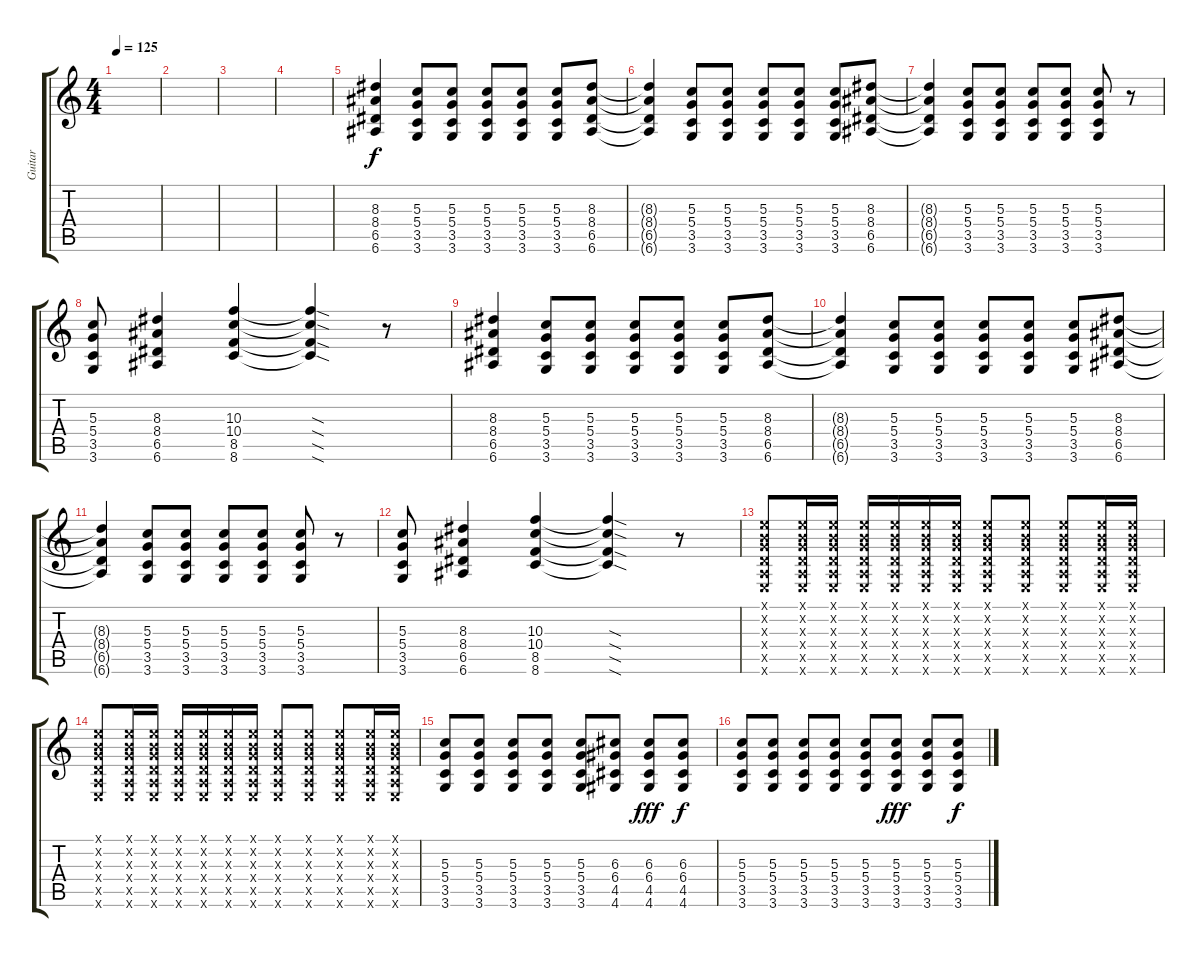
\track ("Guitar" "Guitar") {instrument overdrivenguitar}
\staff {score tabs}
\tuning (E4 B3 G3 D3 A2 E2) {hide}
\ts (4 4)
\tempo 125
\clef g2
\ks c
|
|
|
|
(8.3 8.4 6.5 6.6).4 (5.3 5.4 3.5 3.6).8 (5.3 5.4 3.5 3.6).8 (5.3 5.4 3.5 3.6).8 (5.3 5.4 3.5 3.6).8 (5.3 5.4 3.5 3.6).8 (8.3 8.4 6.5 6.6).8 |
(8.3{t} 8.4{t} 6.5{t} 6.6{t}).4 (5.3 5.4 3.5 3.6).8 (5.3 5.4 3.5 3.6).8 (5.3 5.4 3.5 3.6).8 (5.3 5.4 3.5 3.6).8 (5.3 5.4 3.5 3.6).8 (8.3 8.4 6.5 6.6).8 |
(8.3{t} 8.4{t} 6.5{t} 6.6{t}).4 (5.3 5.4 3.5 3.6).8 (5.3 5.4 3.5 3.6).8 (5.3 5.4 3.5 3.6).8 (5.3 5.4 3.5 3.6).8 (5.3 5.4 3.5 3.6).8 r.8 |
(5.3 5.4 3.5 3.6).8 (8.3 8.4 6.5 6.6).4 (10.3 10.4 8.5 8.6).4 (10.3{sod t} 10.4{sod t} 8.5{sod t} 8.6{sod t}).4 r.8 |
(8.3 8.4 6.5 6.6).4 (5.3 5.4 3.5 3.6).8 (5.3 5.4 3.5 3.6).8 (5.3 5.4 3.5 3.6).8 (5.3 5.4 3.5 3.6).8 (5.3 5.4 3.5 3.6).8 (8.3 8.4 6.5 6.6).8 |
(8.3{t} 8.4{t} 6.5{t} 6.6{t}).4 (5.3 5.4 3.5 3.6).8 (5.3 5.4 3.5 3.6).8 (5.3 5.4 3.5 3.6).8 (5.3 5.4 3.5 3.6).8 (5.3 5.4 3.5 3.6).8 (8.3 8.4 6.5 6.6).8 |
(8.3{t} 8.4{t} 6.5{t} 6.6{t}).4 (5.3 5.4 3.5 3.6).8 (5.3 5.4 3.5 3.6).8 (5.3 5.4 3.5 3.6).8 (5.3 5.4 3.5 3.6).8 (5.3 5.4 3.5 3.6).8 r.8 |
(5.3 5.4 3.5 3.6).8 (8.3 8.4 6.5 6.6).4 (10.3 10.4 8.5 8.6).4 (10.3{sod t} 10.4{sod t} 8.5{sod t} 8.6{sod t}).4 r.8 |
(0.1{x} 0.2{x} 0.3{x} 0.4{x} 0.5{x} 0.6{x}).8 (0.1{x} 0.2{x} 0.3{x} 0.4{x} 0.5{x} 0.6{x}).16 (0.1{x} 0.2{x} 0.3{x} 0.4{x} 0.5{x} 0.6{x}).16 (0.1{x} 0.2{x} 0.3{x} 0.4{x} 0.5{x} 0.6{x}).16 (0.1{x} 0.2{x} 0.3{x} 0.4{x} 0.5{x} 0.6{x}).16 (0.1{x} 0.2{x} 0.3{x} 0.4{x} 0.5{x} 0.6{x}).16 (0.1{x} 0.2{x} 0.3{x} 0.4{x} 0.5{x} 0.6{x}).16 (0.1{x} 0.2{x} 0.3{x} 0.4{x} 0.5{x} 0.6{x}).8 (0.1{x} 0.2{x} 0.3{x} 0.4{x} 0.5{x} 0.6{x}).8 (0.1{x} 0.2{x} 0.3{x} 0.4{x} 0.5{x} 0.6{x}).8 (0.1{x} 0.2{x} 0.3{x} 0.4{x} 0.5{x} 0.6{x}).16 (0.1{x} 0.2{x} 0.3{x} 0.4{x} 0.5{x} 0.6{x}).16 |
(0.1{x} 0.2{x} 0.3{x} 0.4{x} 0.5{x} 0.6{x}).8 (0.1{x} 0.2{x} 0.3{x} 0.4{x} 0.5{x} 0.6{x}).16 (0.1{x} 0.2{x} 0.3{x} 0.4{x} 0.5{x} 0.6{x}).16 (0.1{x} 0.2{x} 0.3{x} 0.4{x} 0.5{x} 0.6{x}).16 (0.1{x} 0.2{x} 0.3{x} 0.4{x} 0.5{x} 0.6{x}).16 (0.1{x} 0.2{x} 0.3{x} 0.4{x} 0.5{x} 0.6{x}).16 (0.1{x} 0.2{x} 0.3{x} 0.4{x} 0.5{x} 0.6{x}).16 (0.1{x} 0.2{x} 0.3{x} 0.4{x} 0.5{x} 0.6{x}).8 (0.1{x} 0.2{x} 0.3{x} 0.4{x} 0.5{x} 0.6{x}).8 (0.1{x} 0.2{x} 0.3{x} 0.4{x} 0.5{x} 0.6{x}).8 (0.1{x} 0.2{x} 0.3{x} 0.4{x} 0.5{x} 0.6{x}).16 (0.1{x} 0.2{x} 0.3{x} 0.4{x} 0.5{x} 0.6{x}).16 |
(5.3 5.4 3.5 3.6).8 (5.3 5.4 3.5 3.6).8 (5.3 5.4 3.5 3.6).8 (5.3 5.4 3.5 3.6).8 (5.3 5.4 3.5 3.6).8 (6.3 6.4 4.5 4.6).8 (6.3 6.4 4.5 4.6).8{dy fff} (6.3 6.4 4.5 4.6).8{dy f} |
(5.3 5.4 3.5 3.6).8 (5.3 5.4 3.5 3.6).8 (5.3 5.4 3.5 3.6).8 (5.3 5.4 3.5 3.6).8 (5.3 5.4 3.5 3.6).8 (5.3 5.4 3.5 3.6).8{dy fff} (5.3 5.4 3.5 3.6).8 (5.3 5.4 3.5 3.6).8{dy f}
